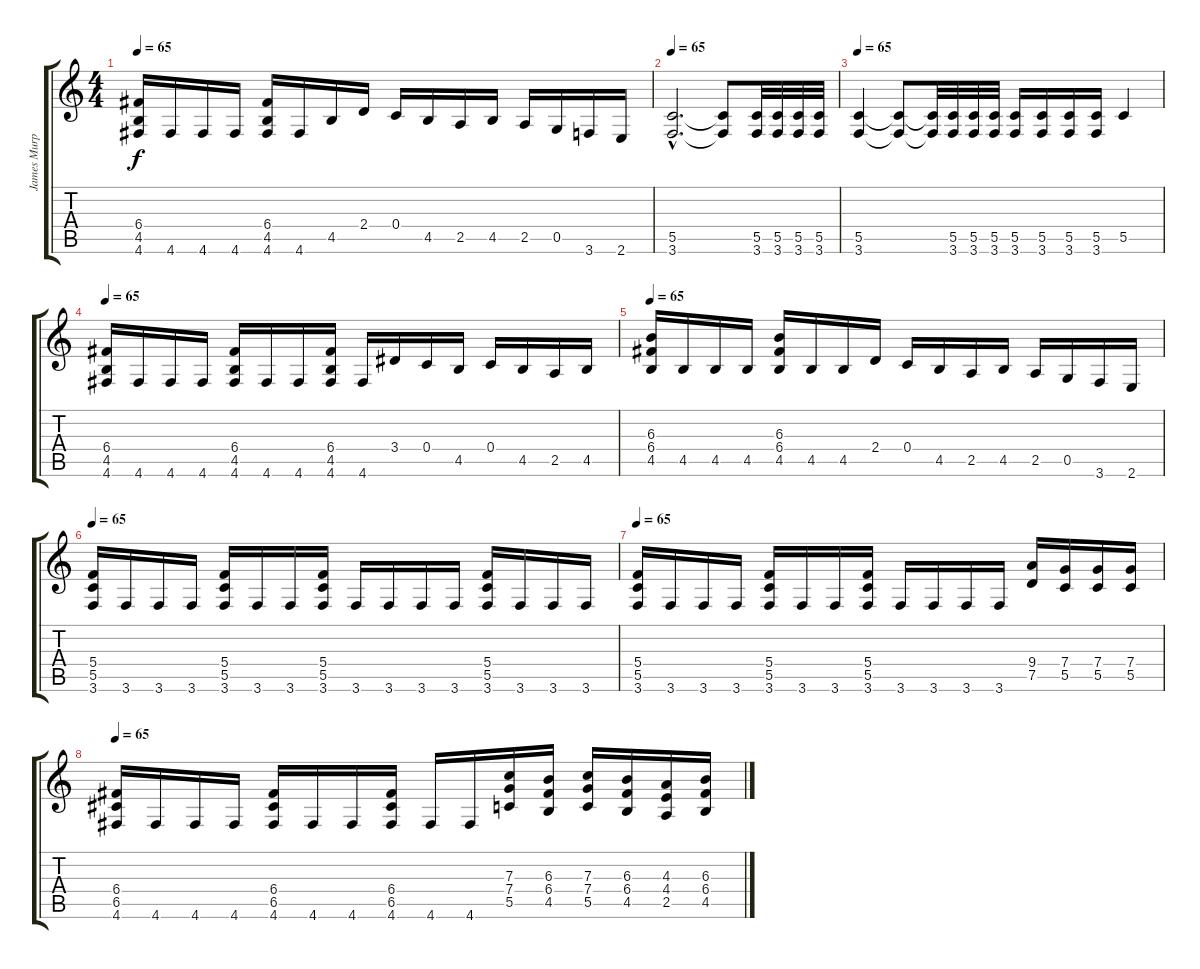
\track ("James Murphy" "James Murp") {instrument distortionguitar}
\staff {score tabs}
\tuning (D4 A3 F3 C3 G2 D2) {hide}
\ts (4 4)
\tempo 65
\clef g2
\ks c
(6.4 4.5 4.6).16{dy f} 4.6.16 4.6.16 4.6.16 (6.4 4.5 4.6).16 4.6.16 4.5.16 2.4.16 0.4.16 4.5.16 2.5.16 4.5.16 2.5.16 0.5.16 3.6.16 2.6.16 |
\tempo 65
(5.5{hac} 3.6{hac}).2{d} (5.5{t} 3.6{t}).8 (5.5 3.6).32 (5.5 3.6).32 (5.5 3.6).32 (5.5 3.6).32 |
\tempo 65
(5.5 3.6).4 (5.5{t} 3.6{t}).8 (5.5{t} 3.6{t}).32 (5.5 3.6).32 (5.5 3.6).32 (5.5 3.6).32 (5.5 3.6).16 (5.5 3.6).16 (5.5 3.6).16 (5.5 3.6).16 5.5.4 |
\tempo 65
(6.4 4.5 4.6).16 4.6.16 4.6.16 4.6.16 (6.4 4.5 4.6).16 4.6.16 4.6.16 (6.4 4.5 4.6).16 4.6.16 3.4.16 0.4.16 4.5.16 0.4.16 4.5.16 2.5.16 4.5.16 |
\tempo 65
(6.3 6.4 4.5).16 4.5.16 4.5.16 4.5.16 (6.3 6.4 4.5).16 4.5.16 4.5.16 2.4.16 0.4.16 4.5.16 2.5.16 4.5.16 2.5.16 0.5.16 3.6.16 2.6.16 |
\tempo 65
(5.4 5.5 3.6).16 3.6.16 3.6.16 3.6.16 (5.4 5.5 3.6).16 3.6.16 3.6.16 (5.4 5.5 3.6).16 3.6.16 3.6.16 3.6.16 3.6.16 (5.4 5.5 3.6).16 3.6.16 3.6.16 3.6.16 |
\tempo 65
(5.4 5.5 3.6).16 3.6.16 3.6.16 3.6.16 (5.4 5.5 3.6).16 3.6.16 3.6.16 (5.4 5.5 3.6).16 3.6.16 3.6.16 3.6.16 3.6.16 (9.4 7.5).16 (7.4 5.5).16 (7.4 5.5).16 (7.4 5.5).16 |
\tempo 65
(6.4 6.5 4.6).16 4.6.16 4.6.16 4.6.16 (6.4 6.5 4.6).16 4.6.16 4.6.16 (6.4 6.5 4.6).16 4.6.16 4.6.16 (7.3 7.4 5.5).16 (6.3 6.4 4.5).16 (7.3 7.4 5.5).16 (6.3 6.4 4.5).16 (4.3 4.4 2.5).16 (6.3 6.4 4.5).16
